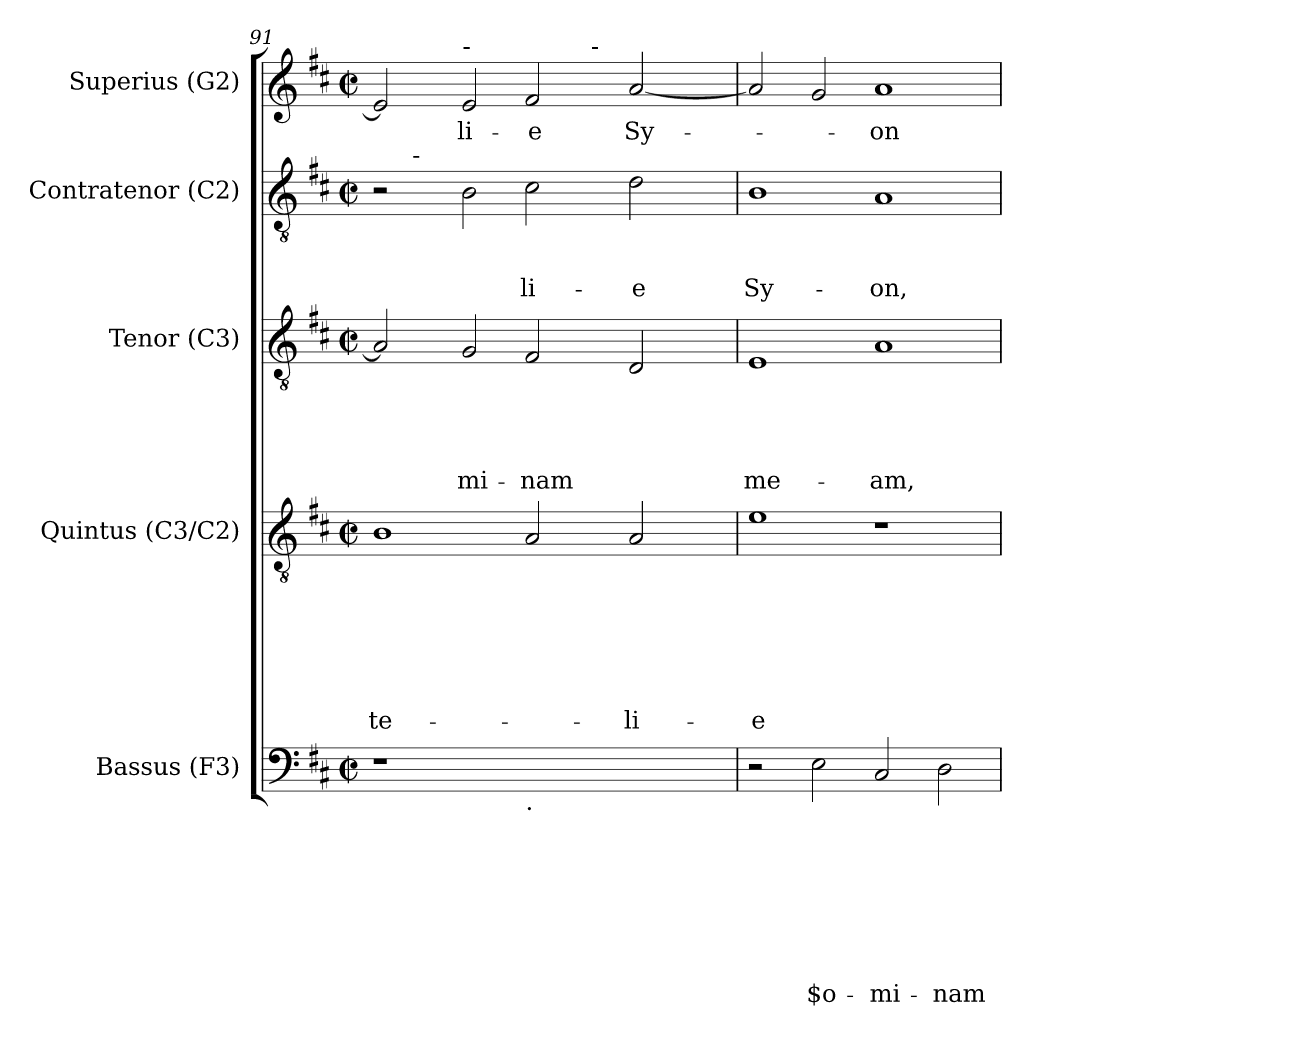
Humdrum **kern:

**kern	**text	**text	**text	**text	**text	**text	**text	**text	**kern	**text	**text	**text	**text	**text	**text	**text	**kern	**text	**text	**text	**text	**text	**kern	**text	**text	**text	**kern	**text
*part5	*part5	*part5	*part5	*part5	*part5	*part5	*part5	*part5	*part4	*part4	*part4	*part4	*part4	*part4	*part4	*part4	*part3	*part3	*part3	*part3	*part3	*part3	*part2	*part2	*part2	*part2	*part1	*part1
*staff5	*staff5	*staff5	*staff5	*staff5	*staff5	*staff5	*staff5	*staff5	*staff4	*staff4	*staff4	*staff4	*staff4	*staff4	*staff4	*staff4	*staff3	*staff3	*staff3	*staff3	*staff3	*staff3	*staff2	*staff2	*staff2	*staff2	*staff1	*staff1
*I"Bassus (F3)	*	*	*	*	*	*	*	*	*I"Quintus (C3/C2)	*	*	*	*	*	*	*	*I"Tenor (C3)	*	*	*	*	*	*I"Contratenor (C2)	*	*	*	*I"Superius (G2)	*
*I'B.	*	*	*	*	*	*	*	*	*I'Q.	*	*	*	*	*	*	*	*I'T.	*	*	*	*	*	*I'Ct.	*	*	*	*I'S.	*
!!LO:LB:g=z
*clefF4	*	*	*	*	*	*	*	*	*clefGv2	*	*	*	*	*	*	*	*clefGv2	*	*	*	*	*	*clefGv2	*	*	*	*clefG2	*
*k[f#c#]	*	*	*	*	*	*	*	*	*k[f#c#]	*	*	*	*	*	*	*	*k[f#c#]	*	*	*	*	*	*k[f#c#]	*	*	*	*k[f#c#]	*
*D:	*	*	*	*	*	*	*	*	*D:	*	*	*	*	*	*	*	*D:	*	*	*	*	*	*D:	*	*	*	*D:	*
*M2/2	*	*	*	*	*	*	*	*	*M2/2	*	*	*	*	*	*	*	*M2/2	*	*	*	*	*	*M2/2	*	*	*	*M2/2	*
*met(c|)	*	*	*	*	*	*	*	*	*met(c|)	*	*	*	*	*	*	*	*met(c|)	*	*	*	*	*	*met(c|)	*	*	*	*met(c|)	*
=91	=91	=91	=91	=91	=91	=91	=91	=91	=91	=91	=91	=91	=91	=91	=91	=91	=91	=91	=91	=91	=91	=91	=91	=91	=91	=91	=91	=91
!	!	!	!	!	!	!	!	!	!	!	!	!	!	!	!	!LO:LY:b	!	!	!	!	!	!	!	!	!	!	!	!
*	*	*	*	*	*	*	*	*	*	*	*	*	*	*	*	*	*	*	*	*	*	*	*^	*	*	*	*^	*
1r	.	.	.	.	.	.	.	.	1B	.	.	.	.	.	.	-te-	2A/]	.	.	.	.	.	2r	8ryy	.	.	.	2e/]	1ryy	.
.	.	.	.	.	.	.	.	.	.	.	.	.	.	.	.	.	.	.	.	.	.	.	.	32ryy	.	.	.	.	.	.
!	!	!	!	!	!	!	!	!	!	!	!	!	!	!	!	!	!	!	!	!	!	!	!	!LO:TX:a:t=-	!	!	!	!	!	!
.	.	.	.	.	.	.	.	.	.	.	.	.	.	.	.	.	.	.	.	.	.	.	.	1ryy	.	.	.	.	.	.
!	!	!	!	!	!	!	!	!	!	!	!	!	!	!	!	!	!	!	!	!	!	!	!	!	!	!	!	!LO:TX:a:t=-	!	!
!	!	!	!	!	!	!	!	!	!	!	!	!	!	!	!	!	!	!	!	!	!	!LO:LY:b	!	!	!	!	!	!	!	!LO:LY:b
.	.	.	.	.	.	.	.	.	.	.	.	.	.	.	.	.	2G/	.	.	.	.	-mi-	2B\	.	.	.	.	2e/	.	-li-
!LO:TX:b:t=.	!	!	!	!	!	!	!	!	!	!	!	!	!	!	!	!	!	!	!	!	!	!	!	!	!	!	!	!	!	!
!	!	!	!	!	!	!	!	!	!	!	!	!	!	!	!	!	!	!	!	!	!	!LO:LY:b	!	!	!	!	!LO:LY:b	!	!	!LO:LY:b
1ryy	.	.	.	.	.	.	.	.	2A/	.	.	.	.	.	.	.	2F#/	.	.	.	.	-nam	2c#\	.	.	.	li-	2f#/	4ryy	-e
.	.	.	.	.	.	.	.	.	.	.	.	.	.	.	.	.	.	.	.	.	.	.	.	2ryy	.	.	.	.	.	.
.	.	.	.	.	.	.	.	.	.	.	.	.	.	.	.	.	.	.	.	.	.	.	.	.	.	.	.	.	32ryy	.
!	!	!	!	!	!	!	!	!	!	!	!	!	!	!	!	!	!	!	!	!	!	!	!	!	!	!	!	!	!LO:TX:a:t=-	!
.	.	.	.	.	.	.	.	.	.	.	.	.	.	.	.	.	.	.	.	.	.	.	.	.	.	.	.	.	2ryy	.
!	!	!	!	!	!	!	!	!	!	!	!	!	!	!	!	!LO:LY:b	!	!	!	!	!	!	!	!	!	!	!LO:LY:b	!	!	!LO:LY:b
.	.	.	.	.	.	.	.	.	2A/	.	.	.	.	.	.	-li-	2D/	.	.	.	.	.	2d\	.	.	.	-e	[<2a/	.	Sy-
.	.	.	.	.	.	.	.	.	.	.	.	.	.	.	.	.	.	.	.	.	.	.	.	4ryy	.	.	.	.	.	.
.	.	.	.	.	.	.	.	.	.	.	.	.	.	.	.	.	.	.	.	.	.	.	.	.	.	.	.	.	8..ryy	.
.	.	.	.	.	.	.	.	.	.	.	.	.	.	.	.	.	.	.	.	.	.	.	.	16.ryy	.	.	.	.	.	.
=92	=92	=92	=92	=92	=92	=92	=92	=92	=92	=92	=92	=92	=92	=92	=92	=92	=92	=92	=92	=92	=92	=92	=92	=92	=92	=92	=92	=92	=92	=92
!	!	!	!	!	!	!	!	!	!	!	!	!	!	!	!	!LO:LY:b:rj	!	!	!	!	!	!LO:LY:b	!	!	!	!	!LO:LY:b	!	!	!
*	*	*	*	*	*	*	*	*	*	*	*	*	*	*	*	*	*	*	*	*	*	*	*v	*v	*	*	*	*	*	*
*	*	*	*	*	*	*	*	*	*	*	*	*	*	*	*	*	*	*	*	*	*	*	*	*	*	*	*v	*v	*
2r	.	.	.	.	.	.	.	.	1e	.	.	.	.	.	.	-e	1E	.	.	.	.	me-	1B	.	.	Sy-	2a/]	.
!	!	!	!	!	!	!	!	!LO:LY:b	!	!	!	!	!	!	!	!	!	!	!	!	!	!	!	!	!	!	!	!
2E\	.	.	.	.	.	.	.	$o-	.	.	.	.	.	.	.	.	.	.	.	.	.	.	.	.	.	.	2g/	.
!	!	!	!	!	!	!	!	!LO:LY:b	!	!	!	!	!	!	!	!	!	!	!	!	!	!LO:LY:b	!	!	!	!LO:LY:b	!	!LO:LY:b
2C#/	.	.	.	.	.	.	.	-mi-	1r	.	.	.	.	.	.	.	1A	.	.	.	.	-am,	1A	.	.	-on,	1a	-on
!	!	!	!	!	!	!	!	!LO:LY:b	!	!	!	!	!	!	!	!	!	!	!	!	!	!	!	!	!	!	!	!
2D\	.	.	.	.	.	.	.	-nam	.	.	.	.	.	.	.	.	.	.	.	.	.	.	.	.	.	.	.	.
=	=	=	=	=	=	=	=	=	=	=	=	=	=	=	=	=	=	=	=	=	=	=	=	=	=	=	=	=
*-	*-	*-	*-	*-	*-	*-	*-	*-	*-	*-	*-	*-	*-	*-	*-	*-	*-	*-	*-	*-	*-	*-	*-	*-	*-	*-	*-	*-
